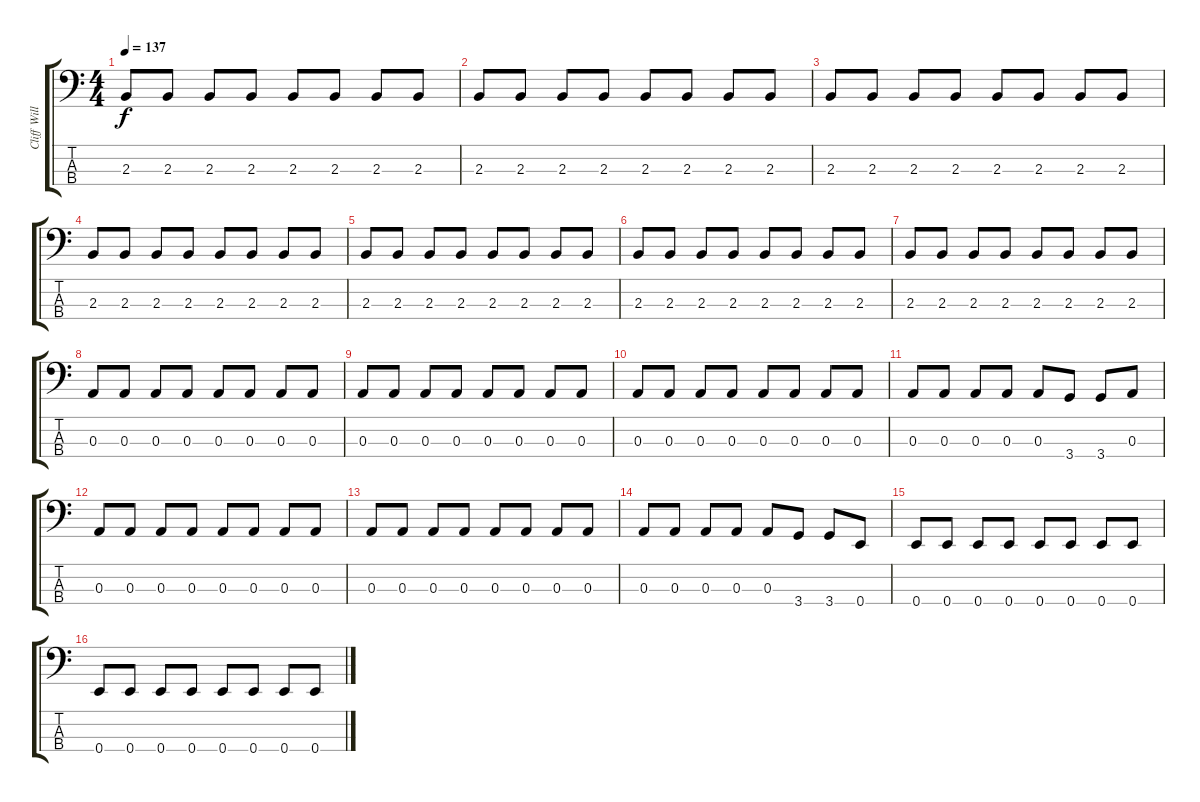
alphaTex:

\track ("Cliff Williams / Bass" "Cliff Will") {instrument electricbassfinger}
\staff {score tabs}
\tuning (G2 D2 A1 E1) {hide}
\ts (4 4)
\tempo 137
\clef f4
\ks c
2.3.8{dy f} 2.3.8 2.3.8 2.3.8 2.3.8 2.3.8 2.3.8 2.3.8 |
2.3.8 2.3.8 2.3.8 2.3.8 2.3.8 2.3.8 2.3.8 2.3.8 |
2.3.8 2.3.8 2.3.8 2.3.8 2.3.8 2.3.8 2.3.8 2.3.8 |
2.3.8 2.3.8 2.3.8 2.3.8 2.3.8 2.3.8 2.3.8 2.3.8 |
2.3.8 2.3.8 2.3.8 2.3.8 2.3.8 2.3.8 2.3.8 2.3.8 |
2.3.8 2.3.8 2.3.8 2.3.8 2.3.8 2.3.8 2.3.8 2.3.8 |
2.3.8 2.3.8 2.3.8 2.3.8 2.3.8 2.3.8 2.3.8 2.3.8 |
0.3.8 0.3.8 0.3.8 0.3.8 0.3.8 0.3.8 0.3.8 0.3.8 |
0.3.8 0.3.8 0.3.8 0.3.8 0.3.8 0.3.8 0.3.8 0.3.8 |
0.3.8 0.3.8 0.3.8 0.3.8 0.3.8 0.3.8 0.3.8 0.3.8 |
0.3.8 0.3.8 0.3.8 0.3.8 0.3.8 3.4.8 3.4.8 0.3.8 |
0.3.8 0.3.8 0.3.8 0.3.8 0.3.8 0.3.8 0.3.8 0.3.8 |
0.3.8 0.3.8 0.3.8 0.3.8 0.3.8 0.3.8 0.3.8 0.3.8 |
0.3.8 0.3.8 0.3.8 0.3.8 0.3.8 3.4.8 3.4.8 0.4.8 |
0.4.8 0.4.8 0.4.8 0.4.8 0.4.8 0.4.8 0.4.8 0.4.8 |
0.4.8 0.4.8 0.4.8 0.4.8 0.4.8 0.4.8 0.4.8 0.4.8
